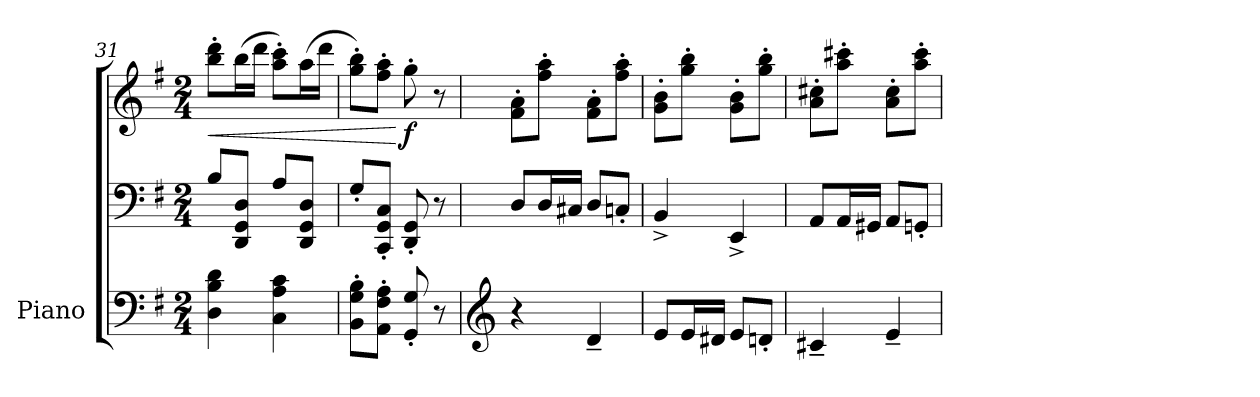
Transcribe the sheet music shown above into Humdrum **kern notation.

**kern	**kern	**kern	**dynam
*part1	*part1	*part1	*part1
*staff3	*staff2	*staff1	*staff1/2/3
*I"Piano	*	*	*
*I'Pno.	*	*	*
*clefF4	*clefF4	*clefG2	*
*k[f#]	*k[f#]	*k[f#]	*
*M2/4	*M2/4	*M2/4	*
=31	=31	=31	=31
!	!	!	!LO:HP:b
4D\ 4B\ 4d\	8B/L	8bb\' 8ddd\'L	<
.	8DD/ 8GG/ 8D/J	(>16bb\L	.
.	.	16ddd\JJ	.
4C\ 4A\ 4c\	8A/L	8aa\' 8ccc\'L)	.
.	8DD/ 8GG/ 8D/J	(>16aa\L	.
.	.	16ddd\JJ	.
=32	=32	=32	=32
8BB\' 8G\' 8B\'L	8G'/L	8gg\' 8bb\'L)	.
8AA\' 8F#\' 8A\'J	8CC/' 8GG/' 8C/'J	8ff#\' 8aa\'J	.
!	!	!	!LO:DY:n=1:b
8GG/' 8G/'	8DD/' 8GG/'	8gg'\	[ f
8r	8r	8r	.
=33	=33	=33	=33
*clefG2	*	*	*
4r	8D/L	8f#\' 8a\'L	.
.	16D/L	8ff#\' 8aa\'J	.
.	16C#X/JJ	.	.
4d~/	8D/L	8f#\' 8a\'L	.
.	8Cn'/J	8ff#\' 8aa\'J	.
=34	=34	=34	=34
8e/L	4BB^/	8g\' 8b\'L	.
16e/L	.	8gg\' 8bb\'J	.
16d#X/JJ	.	.	.
8e/L	4EE^/	8g\' 8b\'L	.
8dn'/J	.	8gg\' 8bb\'J	.
=35	=35	=35	=35
4c#X~/	8AA/L	8a\' 8cc#X\'L	.
.	16AA/L	8aa\' 8ccc#X\'J	.
.	16GG#X/JJ	.	.
4e~/	8AA/L	8a\' 8cc#\'L	.
.	8GGn'/J	8aa\' 8ccc#\'J	.
=	=	=	=
*-	*-	*-	*-
